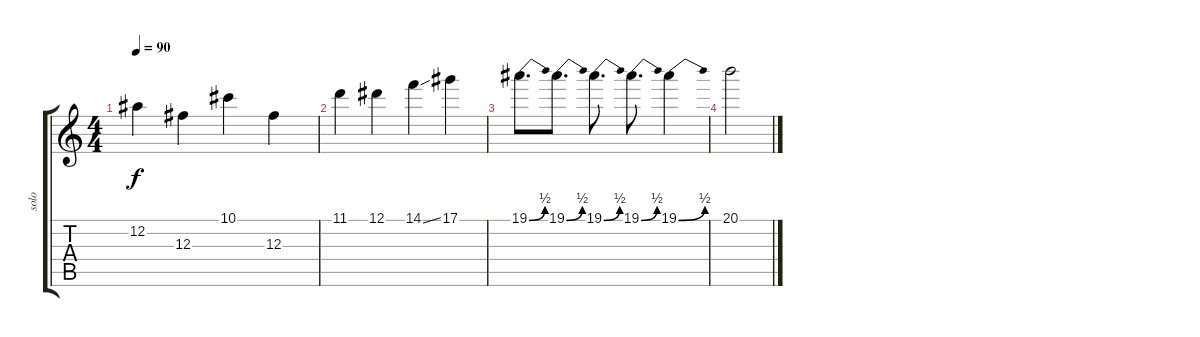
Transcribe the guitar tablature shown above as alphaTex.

\track ("solo" "solo") {instrument distortionguitar}
\staff {score tabs}
\tuning (Eb4 Bb3 Gb3 Db3 Ab2 Eb2) {hide}
\ts (4 4)
\tempo 90
\clef g2
\ks c
12.2.4{dy f} 12.3.4 10.1.4 12.3.4 |
11.1.4 12.1.4 14.1{ss}.4 17.1.4 |
19.1{be (bend 0 0 60 2)}.8{d} 19.1{be (bend 0 0 60 2)}.8{d} 19.1{be (bend 0 0 60 2)}.8{d} 19.1{be (bend 0 0 60 2)}.8{d} 19.1{be (bend 0 0 60 2)}.4 |
20.1.2
